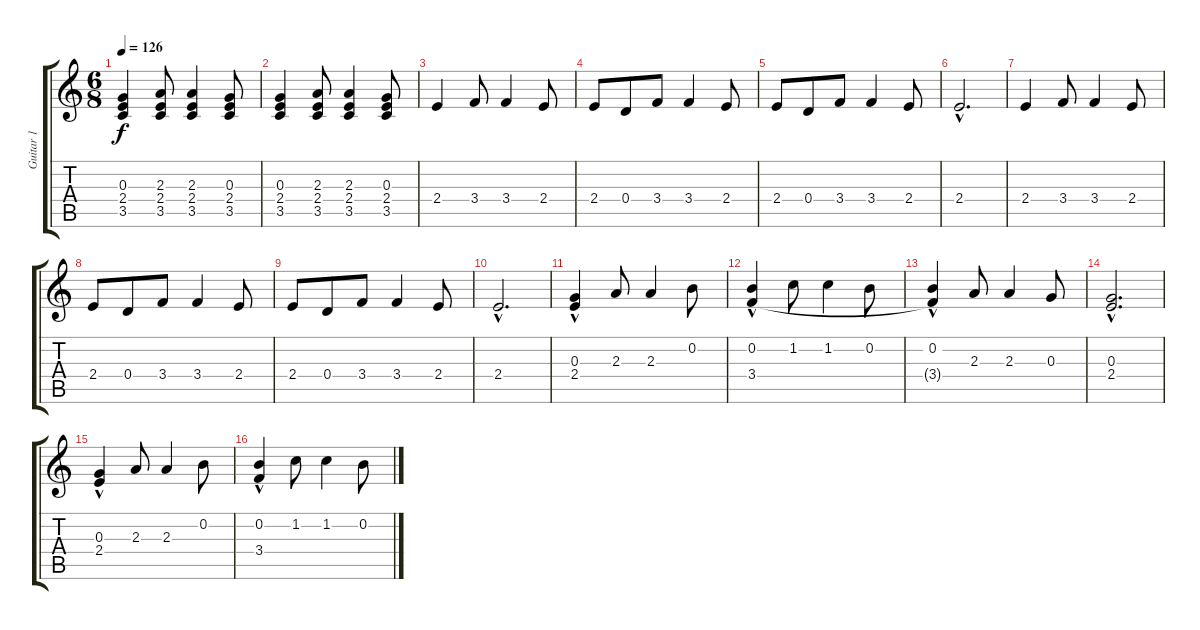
\track ("Guitar 1" "Guitar 1") {instrument acousticguitarnylon}
\staff {score tabs}
\tuning (E4 B3 G3 D3 A2 E2) {hide}
\ts (6 8)
\tempo 126
\clef g2
\ks c
(0.3 2.4 3.5).4{dy f instrument acousticguitarnylon} (2.3 2.4 3.5).8 (2.3 2.4 3.5).4 (0.3 2.4 3.5).8 |
(0.3 2.4 3.5).4 (2.3 2.4 3.5).8 (2.3 2.4 3.5).4 (0.3 2.4 3.5).8 |
2.4.4 3.4.8 3.4.4 2.4.8 |
2.4.8 0.4.8 3.4.8 3.4.4 2.4.8 |
2.4.8 0.4.8 3.4.8 3.4.4 2.4.8 |
2.4{hac}.2{d} |
2.4.4 3.4.8 3.4.4 2.4.8 |
2.4.8 0.4.8 3.4.8 3.4.4 2.4.8 |
2.4.8 0.4.8 3.4.8 3.4.4 2.4.8 |
2.4{hac}.2{d} |
(0.3 2.4{hac}).4 2.3.8 2.3.4 0.2.8 |
(0.2 3.4{hac}).4 1.2.8 1.2.4 0.2.8 |
(0.2 3.4{hac t}).4 2.3.8 2.3.4 0.3.8 |
(0.3{hac} 2.4{hac}).2{d} |
(0.3 2.4{hac}).4 2.3.8 2.3.4 0.2.8 |
(0.2 3.4{hac}).4 1.2.8 1.2.4 0.2.8
